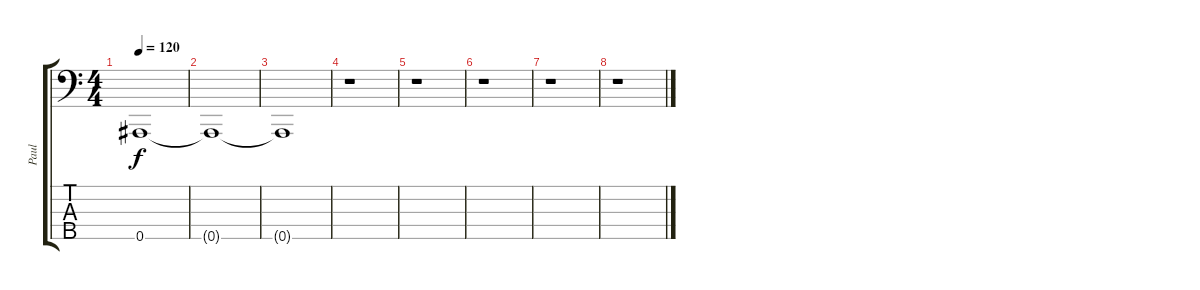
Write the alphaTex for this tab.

\track ("Paul" "Paul") {instrument electricbassfinger}
\staff {score tabs}
\tuning (Gb2 Db2 Ab1 Eb1 Bb0) {hide}
\ts (4 4)
\tempo 120
\clef f4
\ks c
0.5{t}.1{dy f} |
0.5{t}.1 |
0.5{t}.1 |
r.1 |
r.1 |
r.1 |
r.1 |
r.1
